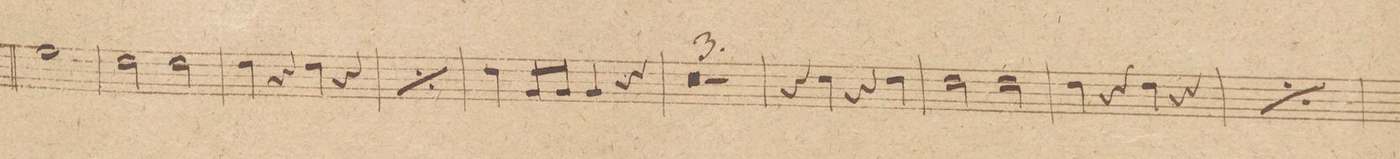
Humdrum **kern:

**kern
*I"Corno 1mo in F.
*clefG2
*k[b-]
*met(c|)
*M2/2
1a
=59
2g\
2g\
=60
4g\
4r
4g\
4r
=61
*rep
4g\
4r
4g\
4r
*Xrep
=62
4g\
8c/L
8c/J
4c/
4r
=63
0r
=64
=65
1r
=66
4r
4g\
4r
4g\
=67
2g\
2g\
=68
4g\
4r
4g\
4r
=69
*rep
4g\
4r
4g\
4r
*Xrep
=70
*-
